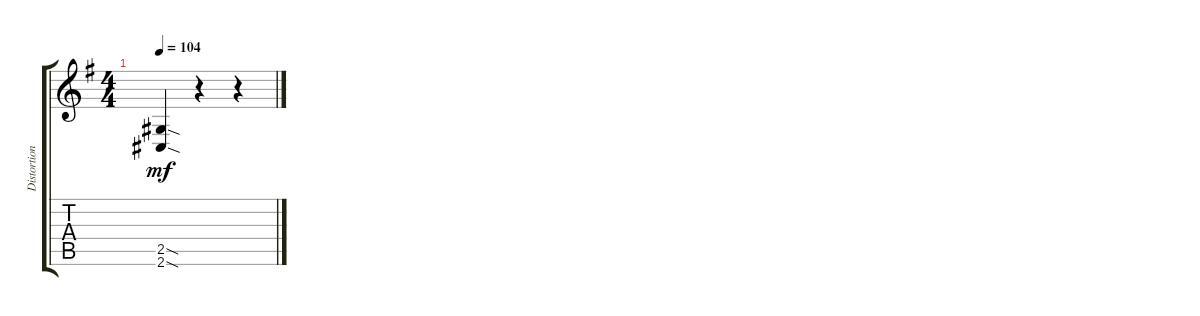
\track ("Distortion" "Distortion") {instrument distortionguitar}
\staff {score tabs}
\tuning (Db4 Ab3 E3 B2 Gb2 B1) {hide}
\ts (4 4)
\tempo 104
\clef g2
\ks g
(2.5{sod} 2.6{sod}).4{dy mf} r.4 r.4
